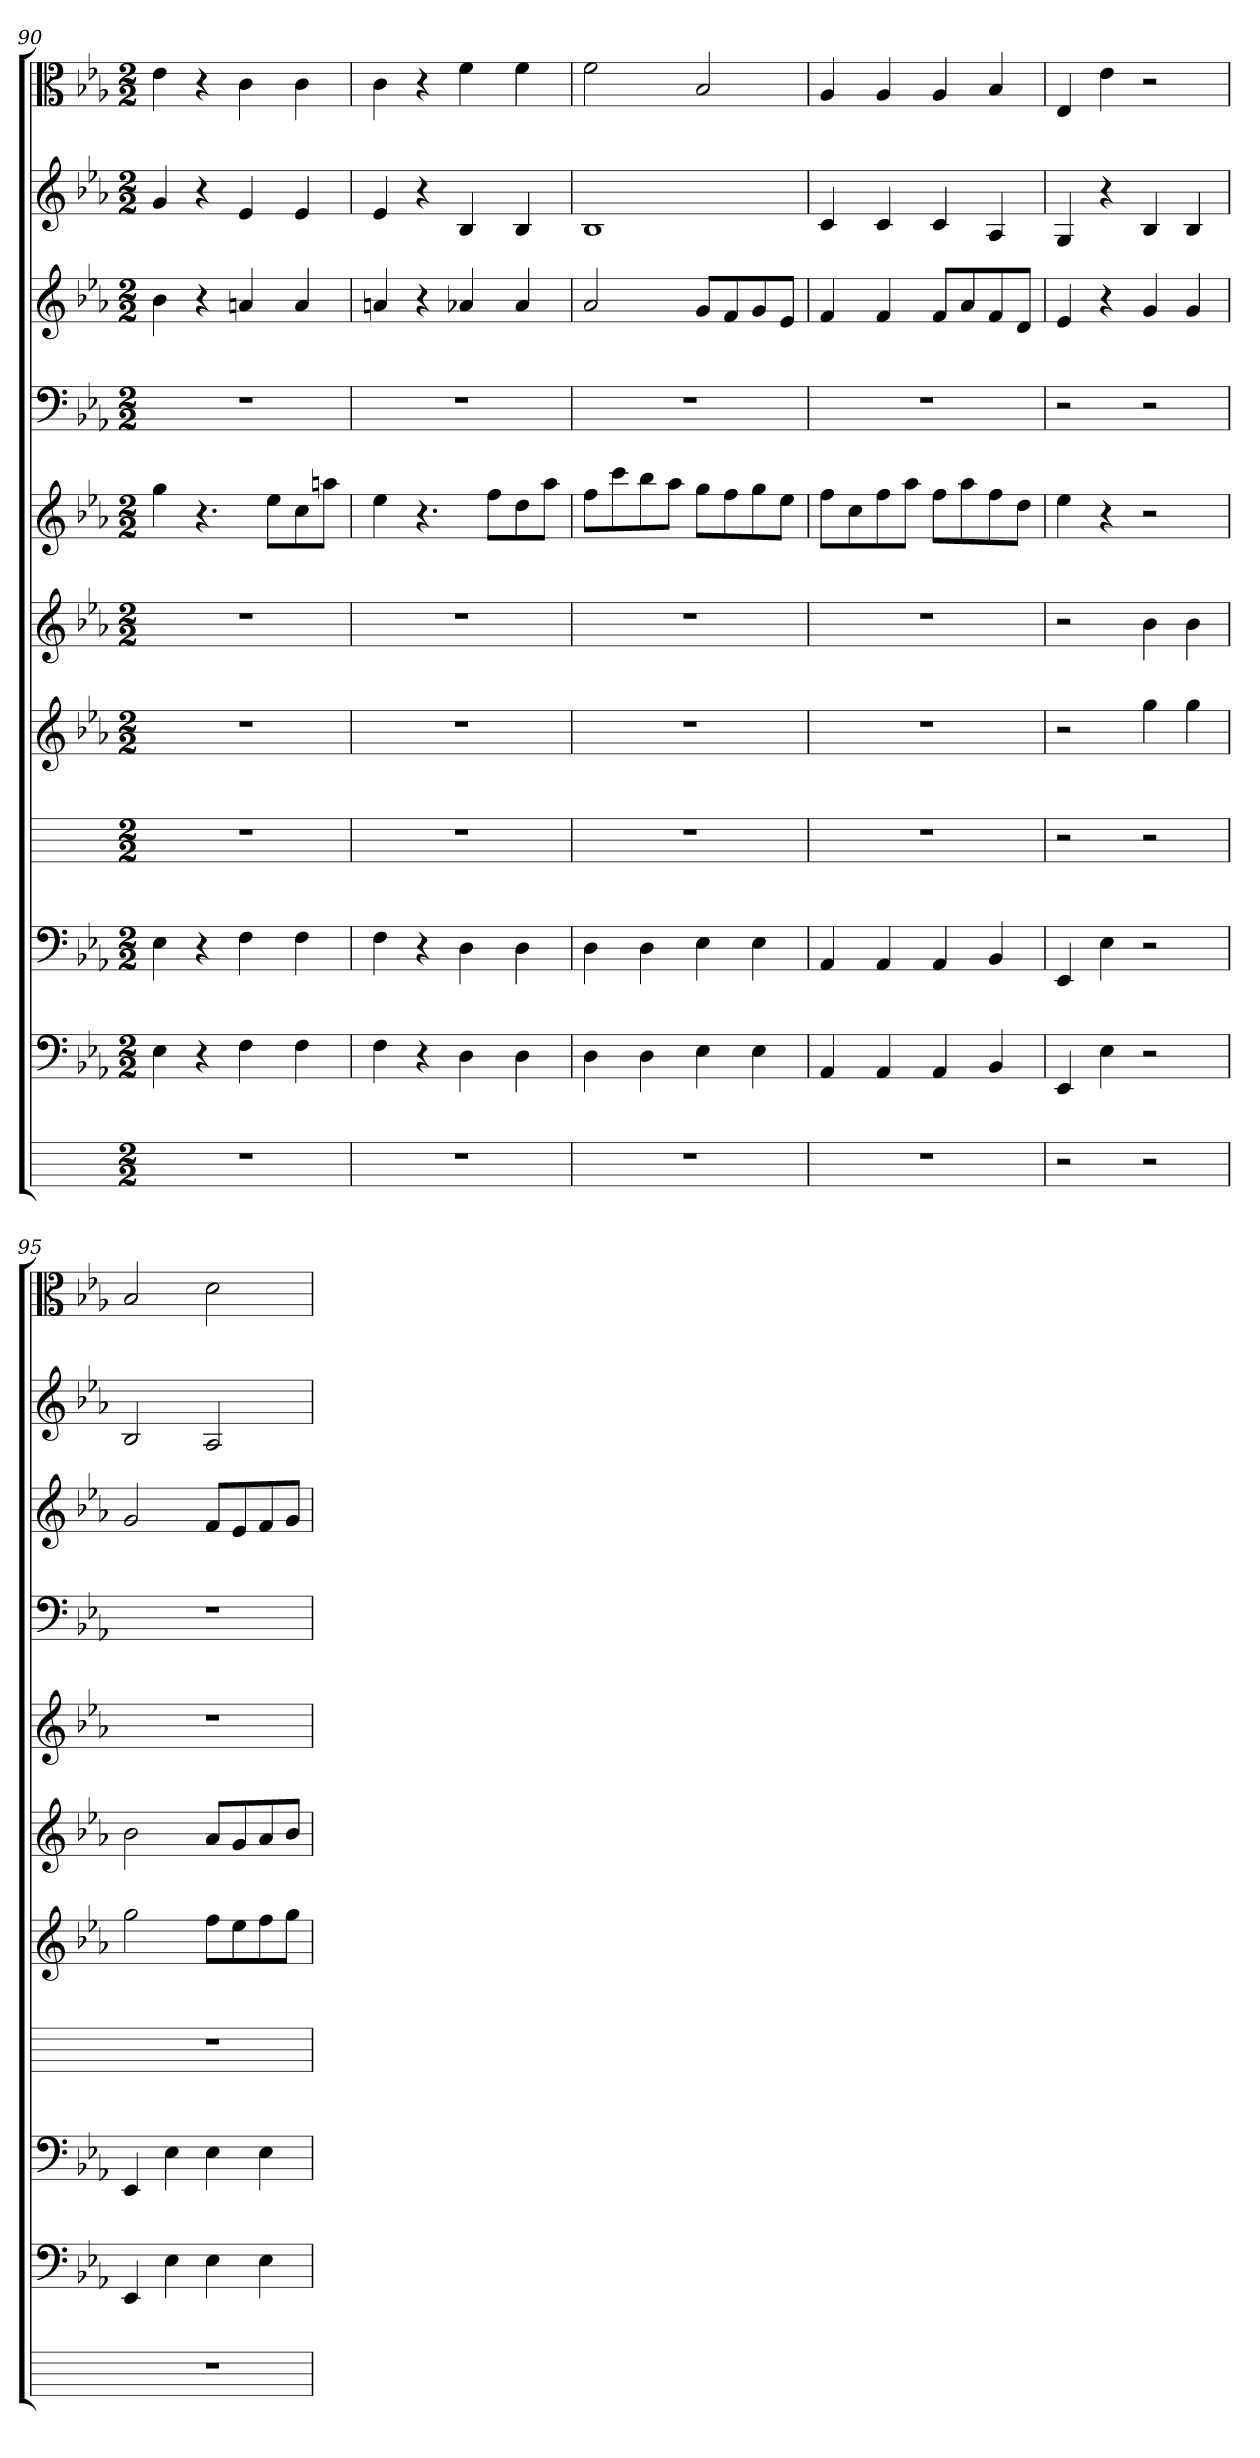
**kern	**kern	**kern	**kern	**kern	**kern	**kern	**kern	**kern	**kern	**kern
*part11	*part10	*part9	*part8	*part7	*part6	*part5	*part4	*part3	*part2	*part1
*staff11	*staff10	*staff9	*staff8	*staff7	*staff6	*staff5	*staff4	*staff3	*staff2	*staff1
*	*clefF4	*clefF4	*	*	*	*	*clefF4	*	*	*clefC3
*k[]	*k[b-e-a-]	*k[b-e-a-]	*k[]	*k[b-e-a-]	*k[b-e-a-]	*k[b-e-a-]	*k[b-e-a-]	*k[b-e-a-]	*k[b-e-a-]	*k[b-e-a-]
*M2/2	*M2/2	*M2/2	*M2/2	*M2/2	*M2/2	*M2/2	*M2/2	*M2/2	*M2/2	*M2/2
=90	=90	=90	=90	=90	=90	=90	=90	=90	=90	=90
1r	4E-	4E-	1r	1r	1r	4gg	1r	4b-	4g	4e-
.	4r	4r	.	.	.	4.r	.	4r	4r	4r
.	4F	4F	.	.	.	.	.	4an	4e-	4c
.	.	.	.	.	.	8ee-L	.	.	.	.
.	4F	4F	.	.	.	8cc	.	4a	4e-	4c
.	.	.	.	.	.	8aanJ	.	.	.	.
=91	=91	=91	=91	=91	=91	=91	=91	=91	=91	=91
1r	4F	4F	1r	1r	1r	4ee-	1r	4an	4e-	4c
.	4r	4r	.	.	.	4.r	.	4r	4r	4r
.	4D	4D	.	.	.	.	.	4a-X	4B-	4f
.	.	.	.	.	.	8ffL	.	.	.	.
.	4D	4D	.	.	.	8dd	.	4a-	4B-	4f
.	.	.	.	.	.	8aa-J	.	.	.	.
=92	=92	=92	=92	=92	=92	=92	=92	=92	=92	=92
1r	4D	4D	1r	1r	1r	8ffL	1r	2a-	1B-	2f
.	.	.	.	.	.	8ccc	.	.	.	.
.	4D	4D	.	.	.	8bb-	.	.	.	.
.	.	.	.	.	.	8aa-J	.	.	.	.
.	4E-	4E-	.	.	.	8ggL	.	8gL	.	2B-
.	.	.	.	.	.	8ff	.	8f	.	.
.	4E-	4E-	.	.	.	8gg	.	8g	.	.
.	.	.	.	.	.	8ee-J	.	8e-J	.	.
=93	=93	=93	=93	=93	=93	=93	=93	=93	=93	=93
1r	4AA-	4AA-	1r	1r	1r	8ffL	1r	4f	4c	4A-
.	.	.	.	.	.	8cc	.	.	.	.
.	4AA-	4AA-	.	.	.	8ff	.	4f	4c	4A-
.	.	.	.	.	.	8aa-J	.	.	.	.
.	4AA-	4AA-	.	.	.	8ffL	.	8fL	4c	4A-
.	.	.	.	.	.	8aa-	.	8a-	.	.
.	4BB-	4BB-	.	.	.	8ff	.	8f	4A-	4B-
.	.	.	.	.	.	8ddJ	.	8dJ	.	.
=94	=94	=94	=94	=94	=94	=94	=94	=94	=94	=94
2r	4EE-	4EE-	2r	2r	2r	4ee-	2r	4e-	4G	4E-
.	4E-	4E-	.	.	.	4r	.	4r	4r	4e-
2r	2r	2r	2r	4gg	4b-	2r	2r	4g	4B-	2r
.	.	.	.	4gg	4b-	.	.	4g	4B-	.
=95	=95	=95	=95	=95	=95	=95	=95	=95	=95	=95
1r	4EE-	4EE-	1r	2gg	2b-	1r	1r	2g	2B-	2B-
.	4E-	4E-	.	.	.	.	.	.	.	.
.	4E-	4E-	.	8ffL	8a-L	.	.	8fL	2A-	2d
.	.	.	.	8ee-	8g	.	.	8e-	.	.
.	4E-	4E-	.	8ff	8a-	.	.	8f	.	.
.	.	.	.	8ggJ	8b-J	.	.	8gJ	.	.
=	=	=	=	=	=	=	=	=	=	=
*-	*-	*-	*-	*-	*-	*-	*-	*-	*-	*-
